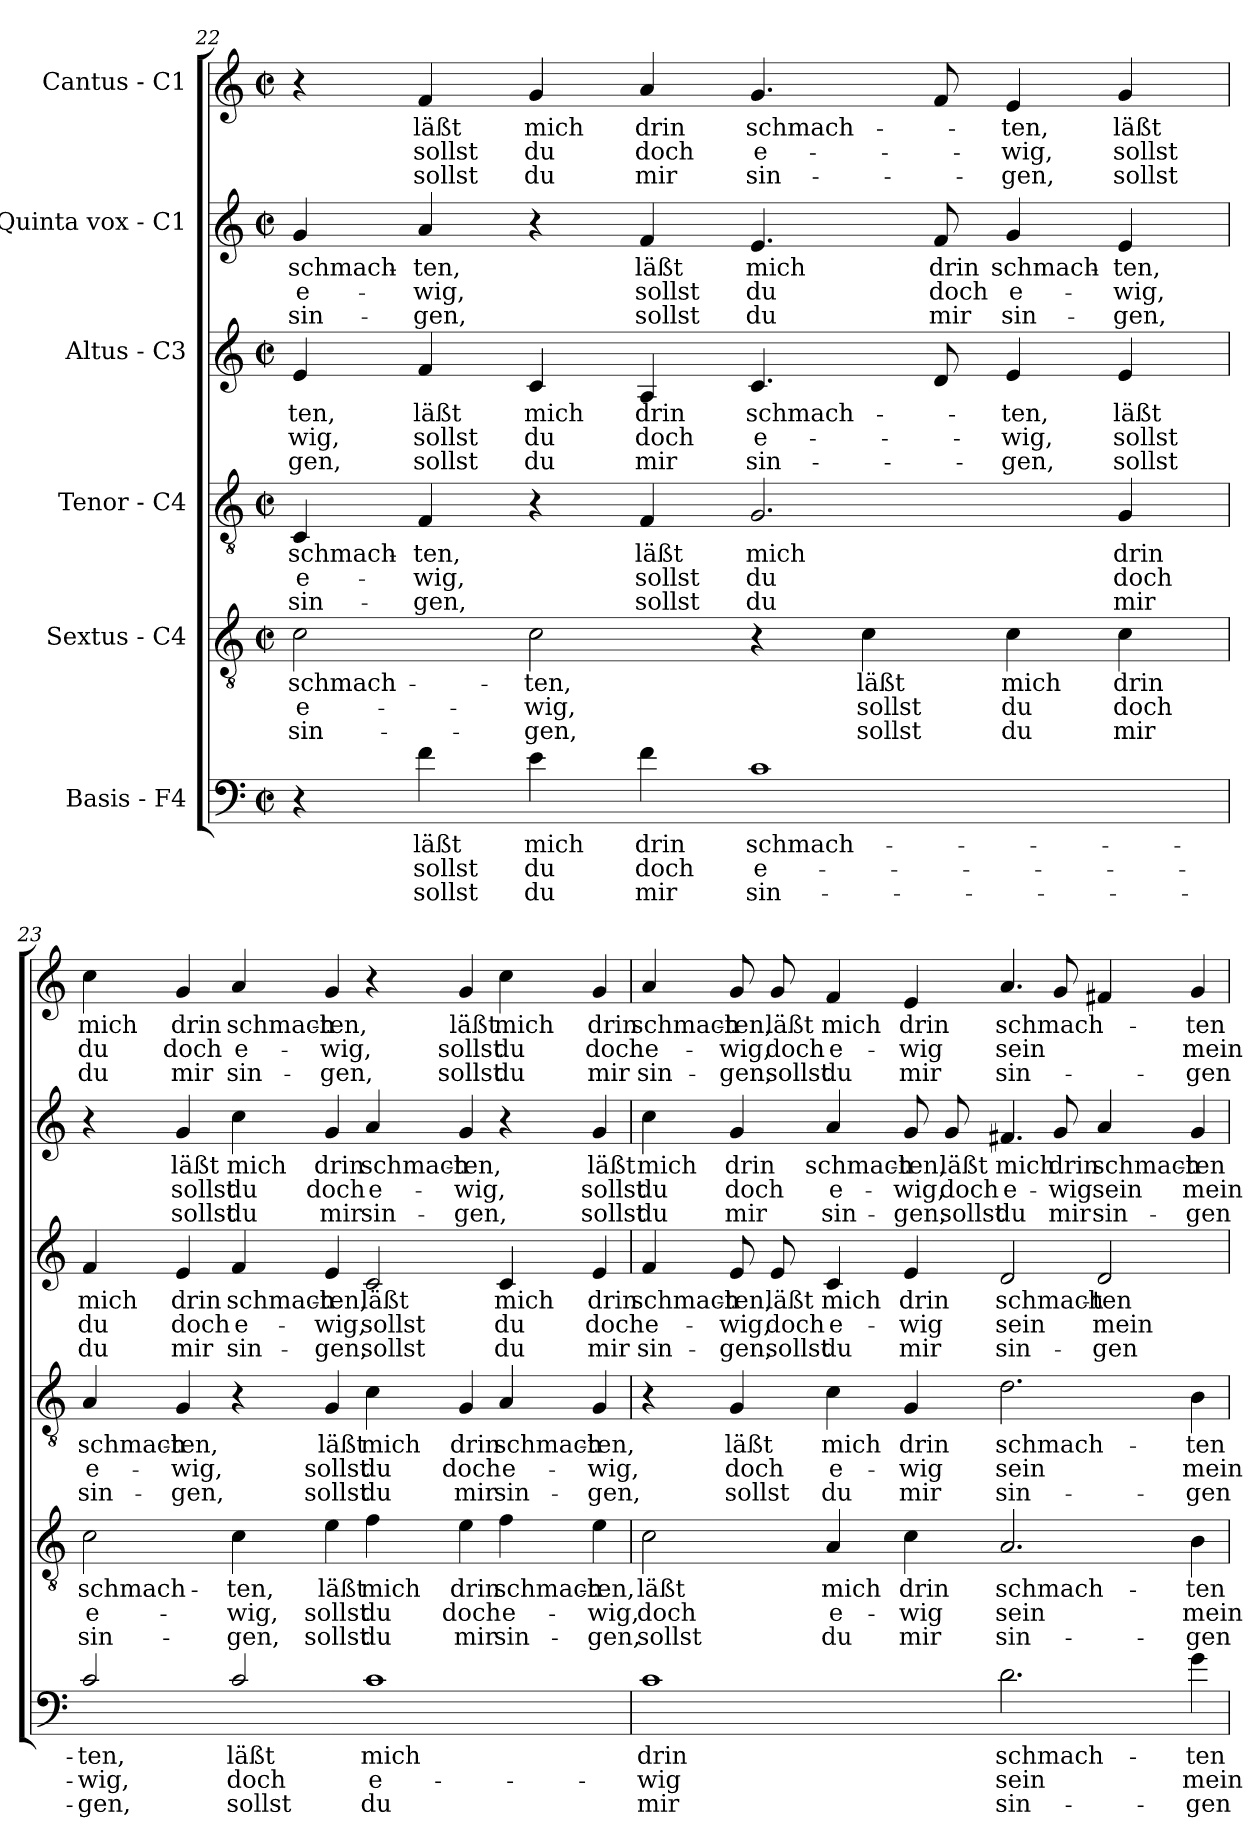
**kern	**text	**text	**text	**kern	**text	**text	**text	**kern	**text	**text	**text	**kern	**text	**text	**text	**kern	**text	**text	**text	**kern	**text	**text	**text
*part6	*part6	*part6	*part6	*part5	*part5	*part5	*part5	*part4	*part4	*part4	*part4	*part3	*part3	*part3	*part3	*part2	*part2	*part2	*part2	*part1	*part1	*part1	*part1
*staff6	*staff6	*staff6	*staff6	*staff5	*staff5	*staff5	*staff5	*staff4	*staff4	*staff4	*staff4	*staff3	*staff3	*staff3	*staff3	*staff2	*staff2	*staff2	*staff2	*staff1	*staff1	*staff1	*staff1
*I"Basis - F4	*	*	*	*I"Sextus - C4	*	*	*	*I"Tenor - C4	*	*	*	*I"Altus - C3	*	*	*	*I"Quinta vox - C1	*	*	*	*I"Cantus - C1	*	*	*
!!LO:PB:g=z
*clefF4	*	*	*	*clefGv2	*	*	*	*clefGv2	*	*	*	*clefG2	*	*	*	*clefG2	*	*	*	*clefG2	*	*	*
*ITrd8c14	*	*	*	*	*	*	*	*	*	*	*	*	*	*	*	*	*	*	*	*	*	*	*
*k[]	*	*	*	*k[]	*	*	*	*k[]	*	*	*	*k[]	*	*	*	*k[]	*	*	*	*k[]	*	*	*
*C:	*	*	*	*C:	*	*	*	*C:	*	*	*	*C:	*	*	*	*C:	*	*	*	*C:	*	*	*
*M2/2	*	*	*	*M2/2	*	*	*	*M2/2	*	*	*	*M2/2	*	*	*	*M2/2	*	*	*	*M2/2	*	*	*
*met(c|)	*	*	*	*met(c|)	*	*	*	*met(c|)	*	*	*	*met(c|)	*	*	*	*met(c|)	*	*	*	*met(c|)	*	*	*
=22	=22	=22	=22	=22	=22	=22	=22	=22	=22	=22	=22	=22	=22	=22	=22	=22	=22	=22	=22	=22	=22	=22	=22
!	!	!	!	!	!LO:LY:b	!LO:LY:b	!LO:LY:b	!	!LO:LY:b	!LO:LY:b	!LO:LY:b	!	!LO:LY:b	!LO:LY:b	!LO:LY:b	!	!LO:LY:b	!LO:LY:b	!LO:LY:b	!	!	!	!
4r	.	.	.	2c\	schmach-	e-	sin-	4C/	schmach-	e-	sin-	4e/	-ten,	-wig,	-gen,	4g/	schmach-	e-	sin-	4r	.	.	.
!	!LO:LY:b	!LO:LY:b	!LO:LY:b	!	!	!	!	!	!LO:LY:b	!LO:LY:b	!LO:LY:b	!	!LO:LY:b	!LO:LY:b	!LO:LY:b	!	!LO:LY:b	!LO:LY:b	!LO:LY:b	!	!LO:LY:b	!LO:LY:b	!LO:LY:b
4F\	läßt	sollst	sollst	.	.	.	.	4F/	-ten,	-wig,	-gen,	4f/	läßt	sollst	sollst	4a/	-ten,	-wig,	-gen,	4f/	läßt	sollst	sollst
!	!LO:LY:b	!LO:LY:b	!LO:LY:b	!	!LO:LY:b	!LO:LY:b	!LO:LY:b	!	!	!	!	!	!LO:LY:b	!LO:LY:b	!LO:LY:b	!	!	!	!	!	!LO:LY:b	!LO:LY:b	!LO:LY:b
4E\	mich	du	du	2c\	-ten,	-wig,	-gen,	4r	.	.	.	4c/	mich	du	du	4r	.	.	.	4g/	mich	du	du
!	!LO:LY:b	!LO:LY:b	!LO:LY:b	!	!	!	!	!	!LO:LY:b	!LO:LY:b	!LO:LY:b	!	!LO:LY:b	!LO:LY:b	!LO:LY:b	!	!LO:LY:b	!LO:LY:b	!LO:LY:b	!	!LO:LY:b	!LO:LY:b	!LO:LY:b
4F\	drin	doch	mir	.	.	.	.	4F/	läßt	sollst	sollst	4A/	drin	doch	mir	4f/	läßt	sollst	sollst	4a/	drin	doch	mir
!	!LO:LY:b	!LO:LY:b	!LO:LY:b	!	!	!	!	!	!LO:LY:b	!LO:LY:b	!LO:LY:b	!	!LO:LY:b	!LO:LY:b	!LO:LY:b	!	!LO:LY:b	!LO:LY:b	!LO:LY:b	!	!LO:LY:b	!LO:LY:b	!LO:LY:b
1C	schmach-	e-	sin-	4r	.	.	.	2.G/	mich	du	du	4.c/	schmach-	e-	sin-	4.e/	mich	du	du	4.g/	schmach-	e-	sin-
!	!	!	!	!	!LO:LY:b	!LO:LY:b	!LO:LY:b	!	!	!	!	!	!	!	!	!	!	!	!	!	!	!	!
.	.	.	.	4c\	läßt	sollst	sollst	.	.	.	.	.	.	.	.	.	.	.	.	.	.	.	.
!	!	!	!	!	!	!	!	!	!	!	!	!	!	!	!	!	!LO:LY:b	!LO:LY:b	!LO:LY:b	!	!	!	!
.	.	.	.	.	.	.	.	.	.	.	.	8d/	.	.	.	8f/	drin	doch	mir	8f/	.	.	.
!	!	!	!	!	!LO:LY:b	!LO:LY:b	!LO:LY:b	!	!	!	!	!	!LO:LY:b	!LO:LY:b	!LO:LY:b	!	!LO:LY:b	!LO:LY:b	!LO:LY:b	!	!LO:LY:b	!LO:LY:b	!LO:LY:b
.	.	.	.	4c\	mich	du	du	.	.	.	.	4e/	-ten,	-wig,	-gen,	4g/	schmach-	e-	sin-	4e/	-ten,	-wig,	-gen,
!	!	!	!	!	!LO:LY:b	!LO:LY:b	!LO:LY:b	!	!LO:LY:b	!LO:LY:b	!LO:LY:b	!	!LO:LY:b	!LO:LY:b	!LO:LY:b	!	!LO:LY:b	!LO:LY:b	!LO:LY:b	!	!LO:LY:b	!LO:LY:b	!LO:LY:b
.	.	.	.	4c\	drin	doch	mir	4G/	drin	doch	mir	4e/	läßt	sollst	sollst	4e/	-ten,	-wig,	-gen,	4g/	läßt	sollst	sollst
=23	=23	=23	=23	=23	=23	=23	=23	=23	=23	=23	=23	=23	=23	=23	=23	=23	=23	=23	=23	=23	=23	=23	=23
!	!LO:LY:b	!LO:LY:b	!LO:LY:b	!	!LO:LY:b	!LO:LY:b	!LO:LY:b	!	!LO:LY:b	!LO:LY:b	!LO:LY:b	!	!LO:LY:b	!LO:LY:b	!LO:LY:b	!	!	!	!	!	!LO:LY:b	!LO:LY:b	!LO:LY:b
2C/	-ten,	-wig,	-gen,	2c\	schmach-	e-	sin-	4A/	schmach-	e-	sin-	4f/	mich	du	du	4r	.	.	.	4cc\	mich	du	du
!	!	!	!	!	!	!	!	!	!LO:LY:b	!LO:LY:b	!LO:LY:b	!	!LO:LY:b	!LO:LY:b	!LO:LY:b	!	!LO:LY:b	!LO:LY:b	!LO:LY:b	!	!LO:LY:b	!LO:LY:b	!LO:LY:b
.	.	.	.	.	.	.	.	4G/	-ten,	-wig,	-gen,	4e/	drin	doch	mir	4g/	läßt	sollst	sollst	4g/	drin	doch	mir
!	!LO:LY:b	!LO:LY:b	!LO:LY:b	!	!LO:LY:b	!LO:LY:b	!LO:LY:b	!	!	!	!	!	!LO:LY:b	!LO:LY:b	!LO:LY:b	!	!LO:LY:b	!LO:LY:b	!LO:LY:b	!	!LO:LY:b	!LO:LY:b	!LO:LY:b
2C/	läßt	doch	sollst	4c\	-ten,	-wig,	-gen,	4r	.	.	.	4f/	schmach-	e-	sin-	4cc\	mich	du	du	4a/	schmach-	e-	sin-
!	!	!	!	!	!LO:LY:b	!LO:LY:b	!LO:LY:b	!	!LO:LY:b	!LO:LY:b	!LO:LY:b	!	!LO:LY:b	!LO:LY:b	!LO:LY:b	!	!LO:LY:b	!LO:LY:b	!LO:LY:b	!	!LO:LY:b	!LO:LY:b	!LO:LY:b
.	.	.	.	4e\	läßt	sollst	sollst	4G/	läßt	sollst	sollst	4e/	-ten,	-wig,	-gen,	4g/	drin	doch	mir	4g/	-ten,	-wig,	-gen,
!	!LO:LY:b	!LO:LY:b	!LO:LY:b	!	!LO:LY:b	!LO:LY:b	!LO:LY:b	!	!LO:LY:b	!LO:LY:b	!LO:LY:b	!	!LO:LY:b	!LO:LY:b	!LO:LY:b	!	!LO:LY:b	!LO:LY:b	!LO:LY:b	!	!	!	!
1C	mich	e-	du	4f\	mich	du	du	4c\	mich	du	du	2c/	läßt	sollst	sollst	4a/	schmach-	e-	sin-	4r	.	.	.
!	!	!	!	!	!LO:LY:b	!LO:LY:b	!LO:LY:b	!	!LO:LY:b	!LO:LY:b	!LO:LY:b	!	!	!	!	!	!LO:LY:b	!LO:LY:b	!LO:LY:b	!	!LO:LY:b	!LO:LY:b	!LO:LY:b
.	.	.	.	4e\	drin	doch	mir	4G/	drin	doch	mir	.	.	.	.	4g/	-ten,	-wig,	-gen,	4g/	läßt	sollst	sollst
!	!	!	!	!	!LO:LY:b	!LO:LY:b	!LO:LY:b	!	!LO:LY:b	!LO:LY:b	!LO:LY:b	!	!LO:LY:b	!LO:LY:b	!LO:LY:b	!	!	!	!	!	!LO:LY:b	!LO:LY:b	!LO:LY:b
.	.	.	.	4f\	schmach-	e-	sin-	4A/	schmach-	e-	sin-	4c/	mich	du	du	4r	.	.	.	4cc\	mich	du	du
!	!	!	!	!	!LO:LY:b	!LO:LY:b	!LO:LY:b	!	!LO:LY:b	!LO:LY:b	!LO:LY:b	!	!LO:LY:b	!LO:LY:b	!LO:LY:b	!	!LO:LY:b	!LO:LY:b	!LO:LY:b	!	!LO:LY:b	!LO:LY:b	!LO:LY:b
.	.	.	.	4e\	-ten,	-wig,	-gen,	4G/	-ten,	-wig,	-gen,	4e/	drin	doch	mir	4g/	läßt	sollst	sollst	4g/	drin	doch	mir
!!LO:LB:g=z
=24	=24	=24	=24	=24	=24	=24	=24	=24	=24	=24	=24	=24	=24	=24	=24	=24	=24	=24	=24	=24	=24	=24	=24
!	!LO:LY:b	!LO:LY:b	!LO:LY:b	!	!LO:LY:b	!LO:LY:b	!LO:LY:b	!	!	!	!	!	!LO:LY:b	!LO:LY:b	!LO:LY:b	!	!LO:LY:b	!LO:LY:b	!LO:LY:b	!	!LO:LY:b	!LO:LY:b	!LO:LY:b
1C	drin	-wig	mir	2c\	läßt	doch	sollst	4r	.	.	.	4f/	schmach-	e-	sin-	4cc\	mich	du	du	4a/	schmach-	e-	sin-
!	!	!	!	!	!	!	!	!	!LO:LY:b	!LO:LY:b	!LO:LY:b	!	!LO:LY:b	!LO:LY:b	!LO:LY:b	!	!LO:LY:b	!LO:LY:b	!LO:LY:b	!	!LO:LY:b	!LO:LY:b	!LO:LY:b
.	.	.	.	.	.	.	.	4G/	läßt	doch	sollst	8e/	-ten,	-wig,	-gen,	4g/	drin	doch	mir	8g/	-ten,	-wig,	-gen,
!	!	!	!	!	!	!	!	!	!	!	!	!	!LO:LY:b	!LO:LY:b	!LO:LY:b	!	!	!	!	!	!LO:LY:b	!LO:LY:b	!LO:LY:b
.	.	.	.	.	.	.	.	.	.	.	.	8e/	läßt	doch	sollst	.	.	.	.	8g/	läßt	doch	sollst
!	!	!	!	!	!LO:LY:b	!LO:LY:b	!LO:LY:b	!	!LO:LY:b	!LO:LY:b	!LO:LY:b	!	!LO:LY:b	!LO:LY:b	!LO:LY:b	!	!LO:LY:b	!LO:LY:b	!LO:LY:b	!	!LO:LY:b	!LO:LY:b	!LO:LY:b
.	.	.	.	4A/	mich	e-	du	4c\	mich	e-	du	4c/	mich	e-	du	4a/	schmach-	e-	sin-	4f/	mich	e-	du
!	!	!	!	!	!LO:LY:b	!LO:LY:b	!LO:LY:b	!	!LO:LY:b	!LO:LY:b	!LO:LY:b	!	!LO:LY:b	!LO:LY:b	!LO:LY:b	!	!LO:LY:b	!LO:LY:b	!LO:LY:b	!	!LO:LY:b	!LO:LY:b	!LO:LY:b
.	.	.	.	4c\	drin	-wig	mir	4G/	drin	-wig	mir	4e/	drin	-wig	mir	8g/	-ten,	-wig,	-gen,	4e/	drin	-wig	mir
!	!	!	!	!	!	!	!	!	!	!	!	!	!	!	!	!	!LO:LY:b	!LO:LY:b	!LO:LY:b	!	!	!	!
.	.	.	.	.	.	.	.	.	.	.	.	.	.	.	.	8g/	läßt	doch	sollst	.	.	.	.
!	!LO:LY:b	!LO:LY:b	!LO:LY:b	!	!LO:LY:b	!LO:LY:b	!LO:LY:b	!	!LO:LY:b	!LO:LY:b	!LO:LY:b	!	!LO:LY:b	!LO:LY:b	!LO:LY:b	!	!LO:LY:b	!LO:LY:b	!LO:LY:b	!	!LO:LY:b	!LO:LY:b	!LO:LY:b
2.D\	schmach-	sein	sin-	2.A/	schmach-	sein	sin-	2.d\	schmach-	sein	sin-	2d/	schmach-	sein	sin-	4.f#X/	mich	e-	du	4.a/	schmach-	sein	sin-
!	!	!	!	!	!	!	!	!	!	!	!	!	!	!	!	!	!LO:LY:b	!LO:LY:b	!LO:LY:b	!	!	!	!
.	.	.	.	.	.	.	.	.	.	.	.	.	.	.	.	8g/	drin	-wig	mir	8g/	.	.	.
!	!	!	!	!	!	!	!	!	!	!	!	!	!LO:LY:b	!LO:LY:b	!LO:LY:b	!	!LO:LY:b	!LO:LY:b	!LO:LY:b	!	!	!	!
.	.	.	.	.	.	.	.	.	.	.	.	2d/	-ten	mein	-gen	4a/	schmach-	sein	sin-	4f#X/	.	.	.
!	!LO:LY:b	!LO:LY:b	!LO:LY:b	!	!LO:LY:b	!LO:LY:b	!LO:LY:b	!	!LO:LY:b	!LO:LY:b	!LO:LY:b	!	!	!	!	!	!LO:LY:b	!LO:LY:b	!LO:LY:b	!	!LO:LY:b	!LO:LY:b	!LO:LY:b
4G\	-ten	mein	-gen	4B\	-ten	mein	-gen	4B\	-ten	mein	-gen	.	.	.	.	4g/	-ten	mein	-gen	4g/	-ten	mein	-gen
=	=	=	=	=	=	=	=	=	=	=	=	=	=	=	=	=	=	=	=	=	=	=	=
*-	*-	*-	*-	*-	*-	*-	*-	*-	*-	*-	*-	*-	*-	*-	*-	*-	*-	*-	*-	*-	*-	*-	*-
